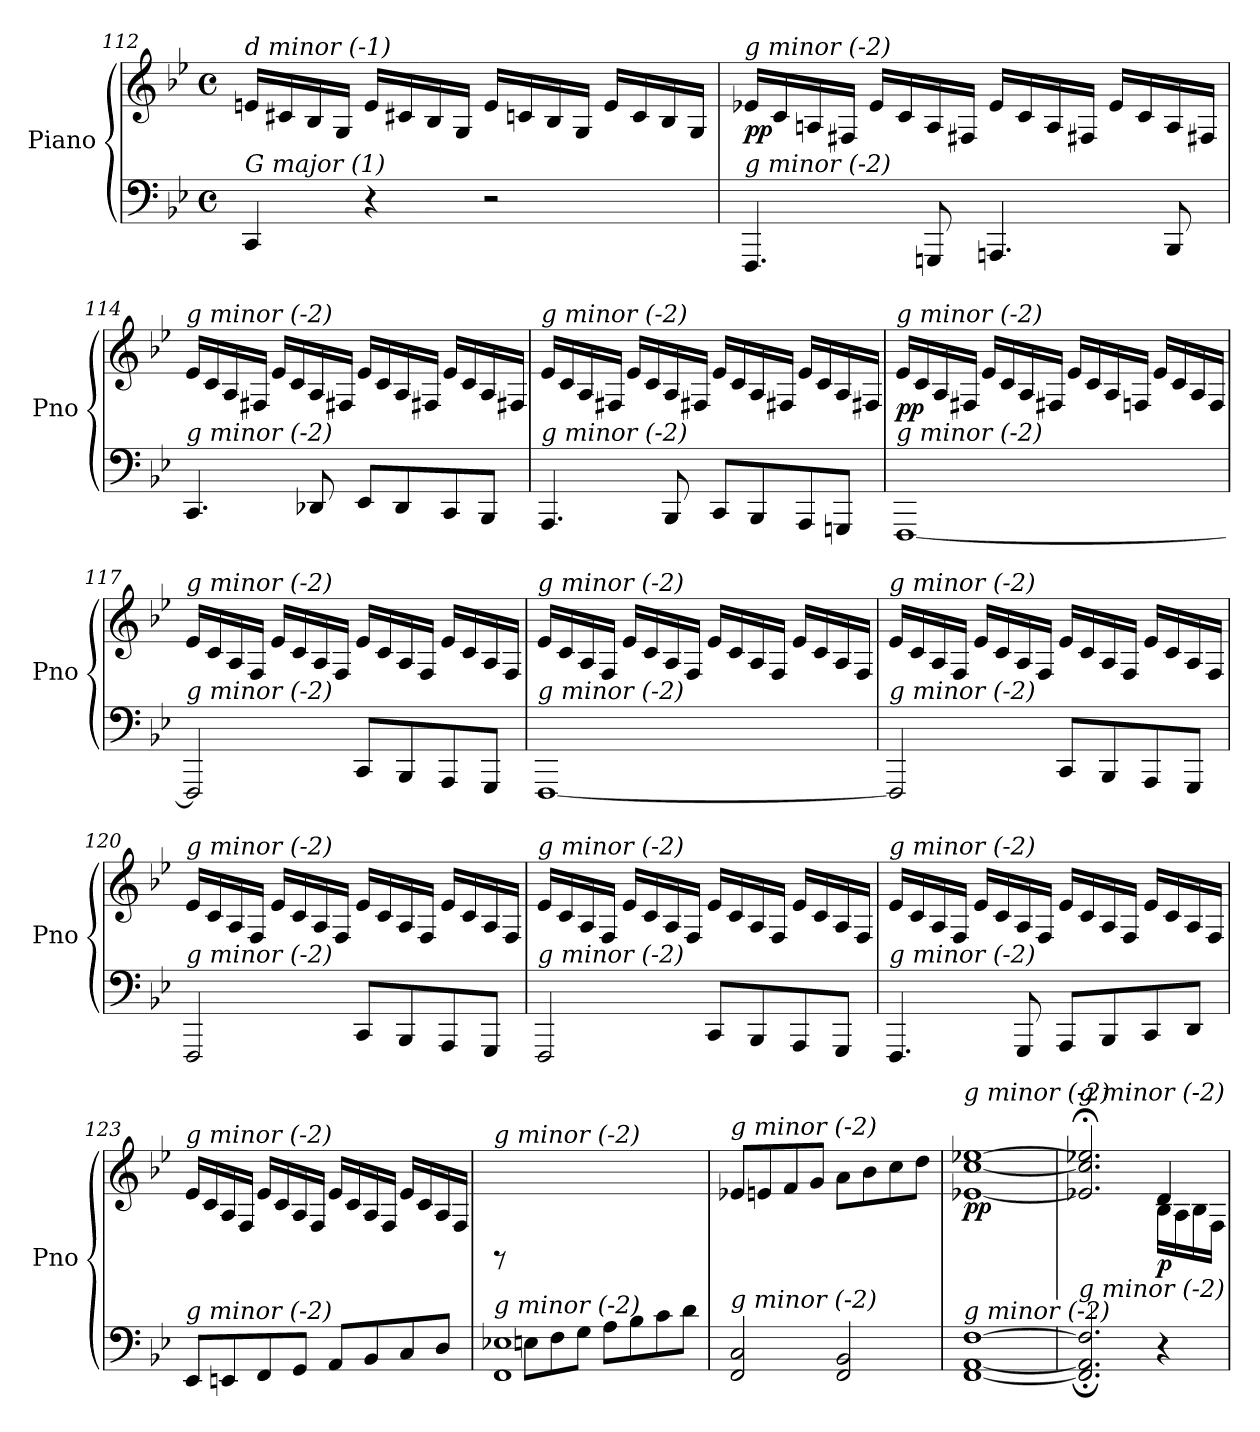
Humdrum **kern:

**kern	**kern	**dynam
*part1	*part1	*part1
*staff2	*staff1	*staff1/2
*I"Piano	*	*
*I'Pno	*	*
!!LO:PB:g=z
*clefF4	*clefG2	*
*k[b-e-]	*k[b-e-]	*
*M4/4	*M4/4	*
*met(c)	*met(c)	*
=112	=112	=112
!	!LO:TX:i:t=d minor (-1)	!
!LO:TX:i:t=G major (1)	!	!
4CC/	16en/LL	.
.	16c#Xi/	.
.	16B-/	.
.	16G/JJ	.
4r	16e/LL	.
.	16c#Xi/	.
.	16B-/	.
.	16G/JJ	.
2r	16e/LL	.
.	16c/	.
.	16B-/	.
.	16G/JJ	.
.	16e/LL	.
.	16c/	.
.	16B-/	.
.	16G/JJ	.
!!LO:LB:g=z
=113	=113	=113
!	!LO:TX:i:t=g minor (-2)	!
!LO:TX:i:t=g minor (-2)	!	!
!	!	!LO:DY:b
4.FFF/	16e-X/LL	pp
.	16c/	.
.	16An/	.
.	16F#Xi/JJ	.
.	16e-/LL	.
.	16c/	.
8GGGn/	16A/	.
.	16F#Xi/JJ	.
4.AAAn/	16e-/LL	.
.	16c/	.
.	16A/	.
.	16F#Xi/JJ	.
.	16e-/LL	.
.	16c/	.
8BBB-/	16A/	.
.	16F#Xi/JJ	.
=114	=114	=114
!	!LO:TX:i:t=g minor (-2)	!
!LO:TX:i:t=g minor (-2)	!	!
4.CC/	16e-/LL	.
.	16c/	.
.	16A/	.
.	16F#Xi/JJ	.
.	16e-/LL	.
.	16c/	.
8DD-Xj/	16A/	.
.	16F#Xi/JJ	.
8EE-/L	16e-/LL	.
.	16c/	.
8DD-j/	16A/	.
.	16F#Xi/JJ	.
8CC/	16e-/LL	.
.	16c/	.
8BBB-/J	16A/	.
.	16F#Xi/JJ	.
!!LO:LB:g=z
=115	=115	=115
!	!LO:TX:i:t=g minor (-2)	!
!LO:TX:i:t=g minor (-2)	!	!
4.AAA/	16e-/LL	.
.	16c/	.
.	16A/	.
.	16F#Xi/JJ	.
.	16e-/LL	.
.	16c/	.
8BBB-/	16A/	.
.	16F#Xi/JJ	.
8CC/L	16e-/LL	.
.	16c/	.
8BBB-/	16A/	.
.	16F#Xi/JJ	.
8AAA/	16e-/LL	.
.	16c/	.
8GGGn/J	16A/	.
.	16F#Xi/JJ	.
!!LO:LB:g=z
=116	=116	=116
!	!LO:TX:i:t=g minor (-2)	!
!LO:TX:i:t=g minor (-2)	!	!
!	!	!LO:DY:b
[1FFF	16e-/LL	pp
.	16c/	.
.	16A/	.
.	16F#Xi/JJ	.
.	16e-/LL	.
.	16c/	.
.	16A/	.
.	16F#Xi/JJ	.
.	16e-/LL	.
.	16c/	.
.	16A/	.
.	16F/JJ	.
.	16e-/LL	.
.	16c/	.
.	16A/	.
.	16F/JJ	.
=117	=117	=117
!	!LO:TX:i:t=g minor (-2)	!
!LO:TX:i:t=g minor (-2)	!	!
2FFF/]	16e-/LL	.
.	16c/	.
.	16A/	.
.	16F/JJ	.
.	16e-/LL	.
.	16c/	.
.	16A/	.
.	16F/JJ	.
8CC/L	16e-/LL	.
.	16c/	.
8BBB-/	16A/	.
.	16F/JJ	.
8AAA/	16e-/LL	.
.	16c/	.
8GGG/J	16A/	.
.	16F/JJ	.
!!LO:LB:g=z
=118	=118	=118
!	!LO:TX:i:t=g minor (-2)	!
!LO:TX:i:t=g minor (-2)	!	!
[1FFF	16e-/LL	.
.	16c/	.
.	16A/	.
.	16F/JJ	.
.	16e-/LL	.
.	16c/	.
.	16A/	.
.	16F/JJ	.
.	16e-/LL	.
.	16c/	.
.	16A/	.
.	16F/JJ	.
.	16e-/LL	.
.	16c/	.
.	16A/	.
.	16F/JJ	.
!!LO:LB:g=z
=119	=119	=119
!	!LO:TX:i:t=g minor (-2)	!
!LO:TX:i:t=g minor (-2)	!	!
2FFF/]	16e-/LL	.
.	16c/	.
.	16A/	.
.	16F/JJ	.
.	16e-/LL	.
.	16c/	.
.	16A/	.
.	16F/JJ	.
8CC/L	16e-/LL	.
.	16c/	.
8BBB-/	16A/	.
.	16F/JJ	.
8AAA/	16e-/LL	.
.	16c/	.
8GGG/J	16A/	.
.	16F/JJ	.
=120	=120	=120
!	!LO:TX:i:t=g minor (-2)	!
!LO:TX:i:t=g minor (-2)	!	!
!	!	!LO:DY:b
2FFF/	16e-/LL	other-dynamics
.	16c/	.
.	16A/	.
.	16F/JJ	.
.	16e-/LL	.
.	16c/	.
.	16A/	.
.	16F/JJ	.
8CC/L	16e-/LL	.
.	16c/	.
8BBB-/	16A/	.
.	16F/JJ	.
8AAA/	16e-/LL	.
.	16c/	.
8GGG/J	16A/	.
.	16F/JJ	.
!!LO:PB:g=z
=121	=121	=121
!	!LO:TX:i:t=g minor (-2)	!
!LO:TX:i:t=g minor (-2)	!	!
2FFF/	16e-/LL	.
.	16c/	.
.	16A/	.
.	16F/JJ	.
.	16e-/LL	.
.	16c/	.
.	16A/	.
.	16F/JJ	.
8CC/L	16e-/LL	.
.	16c/	.
8BBB-/	16A/	.
.	16F/JJ	.
8AAA/	16e-/LL	.
.	16c/	.
8GGG/J	16A/	.
.	16F/JJ	.
!!LO:LB:g=z
=122	=122	=122
!	!LO:TX:i:t=g minor (-2)	!
!LO:TX:i:t=g minor (-2)	!	!
4.FFF/	16e-/LL	.
.	16c/	.
.	16A/	.
.	16F/JJ	.
.	16e-/LL	.
.	16c/	.
8GGG/	16A/	.
.	16F/JJ	.
8AAA/L	16e-/LL	.
.	16c/	.
8BBB-/	16A/	.
.	16F/JJ	.
8CC/	16e-/LL	.
.	16c/	.
8DD/J	16A/	.
.	16F/JJ	.
=123	=123	=123
!	!LO:TX:i:t=g minor (-2)	!
!LO:TX:i:t=g minor (-2)	!	!
8EE-/L	16e-/LL	.
.	16c/	.
8EEn/	16A/	.
.	16F/JJ	.
8FF/	16e-/LL	.
.	16c/	.
8GG/J	16A/	.
.	16F/JJ	.
8AA/L	16e-/LL	.
.	16c/	.
8BB-/	16A/	.
.	16F/JJ	.
8C/	16e-/LL	.
.	16c/	.
8D/J	16A/	.
.	16F/JJ	.
!!LO:LB:g=z
=124	=124	=124
*^	*	*
!	!	!LO:TX:i:t=g minor (-2)	!
!LO:TX:i:t=g minor (-2)	!	!	!
!	!	!	!LO:DY:b
8ryy	1FF 1E-X	8rGG	other-dynamics
(>8En\L	.	2..ryy	.
8F\	.	.	.
8G\J	.	.	.
8A\L	.	.	.
8B-\	.	.	.
8c\	.	.	.
8d\J	.	.	.
*v	*v	*	*
!!LO:LB:g=z
=125	=125	=125
!	!LO:TX:i:t=g minor (-2)	!
!LO:TX:i:t=g minor (-2)	!	!
2FF/ 2C/	8e-X/L	.
.	8en/	.
.	8f/	.
.	8g/J	.
2FF/ 2BB-/	8a\L	.
.	8b-\	.
.	8cc\	.
.	8dd\J)	.
=126	=126	=126
!	!LO:TX:i:t=g minor (-2)	!
!LO:TX:i:t=g minor (-2)	!	!
!	!	!LO:DY:b
[1FF [1AA [1F	[1e-X [1cc [1ee-X	pp
=127	=127	=127
*^	*^	*
!	!	!LO:TX:i:t=g minor (-2)	!	!
!LO:TX:i:t=g minor (-2)	!	!	!	!
2.ryy	2.FF/];< 2.AA/];< 2.F/];<	2.e-X/];< 2.cc/];< 2.ee-X/];<	2.ryy	.
!	!	!	!	!LO:DY:b
4ryy	4r	4d/	16B-\LL	p
.	.	.	16A\	.
.	.	.	16B-\	.
.	.	.	16F\JJ	.
*v	*v	*	*	*
*	*v	*v	*
=	=	=
*-	*-	*-
